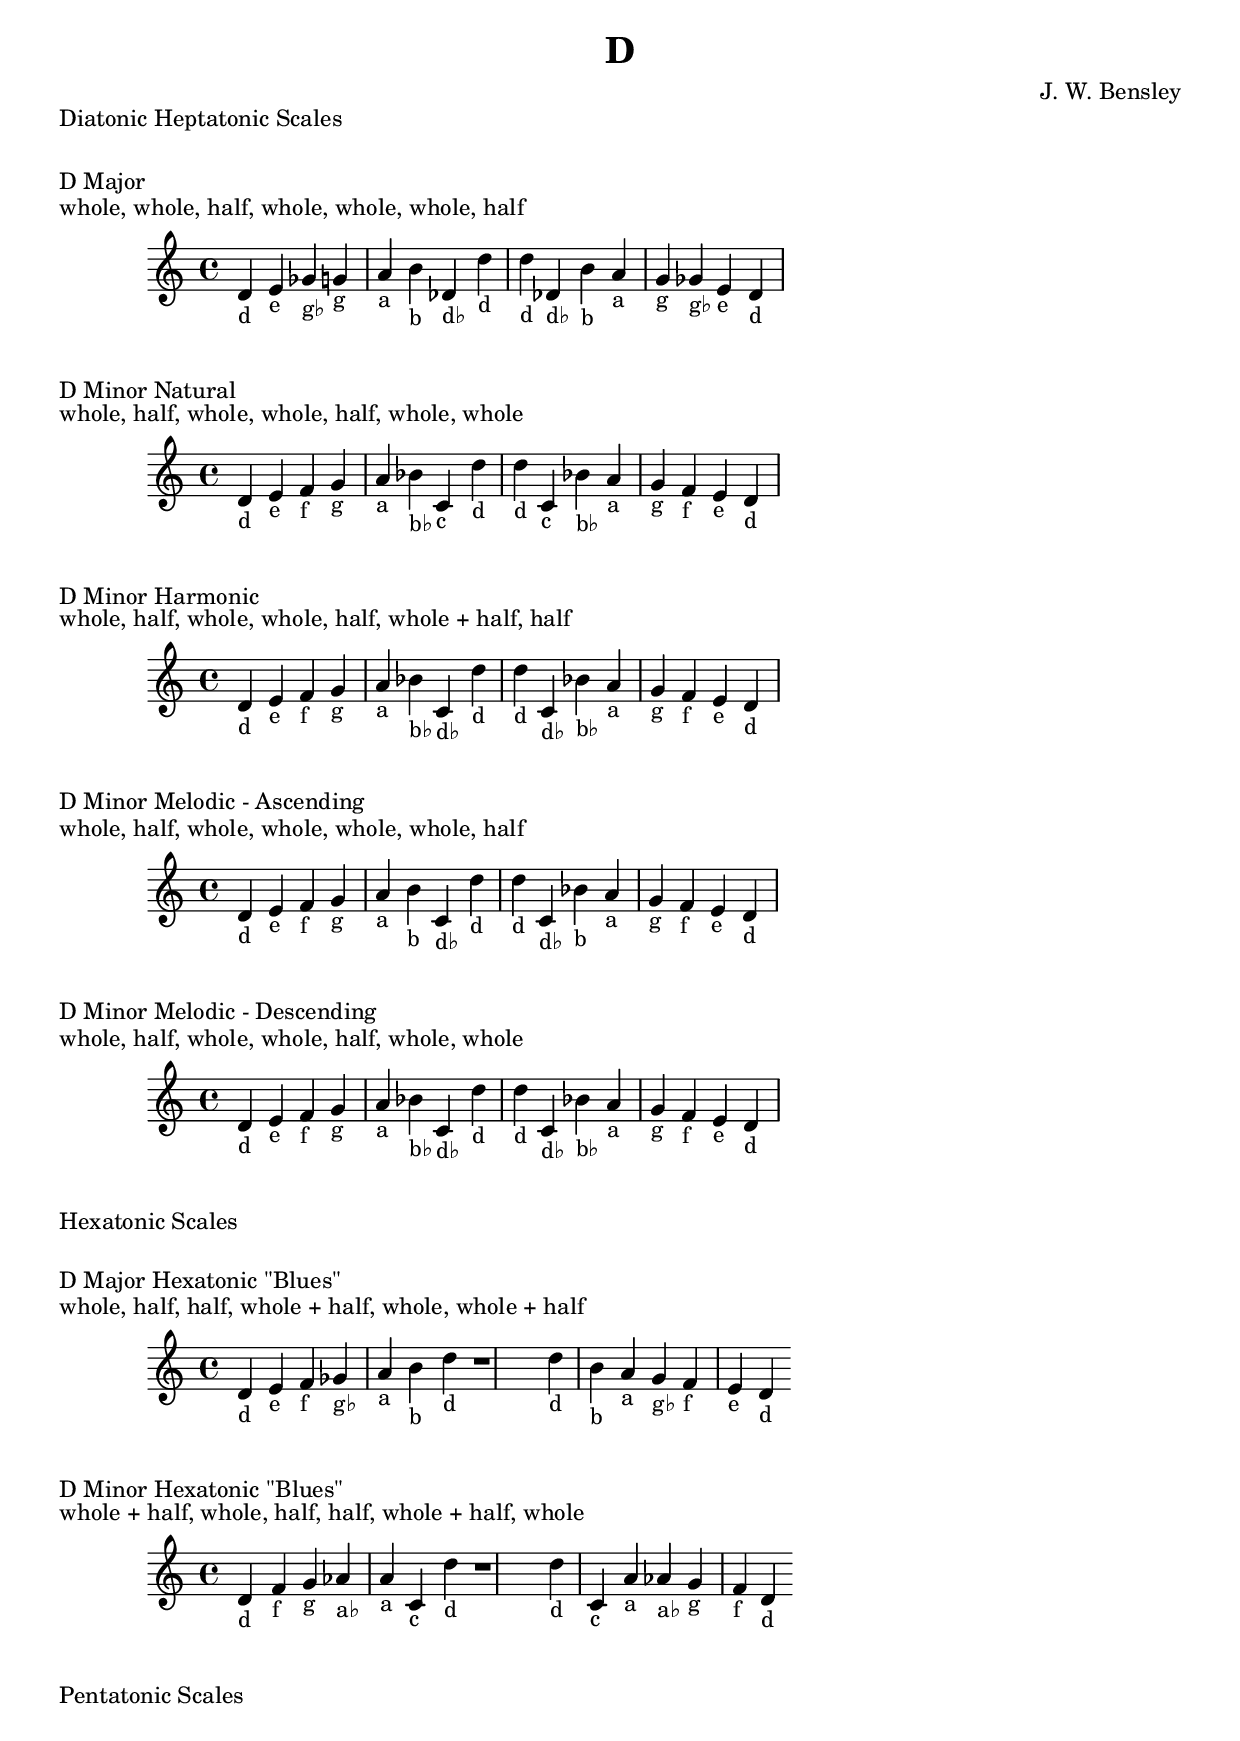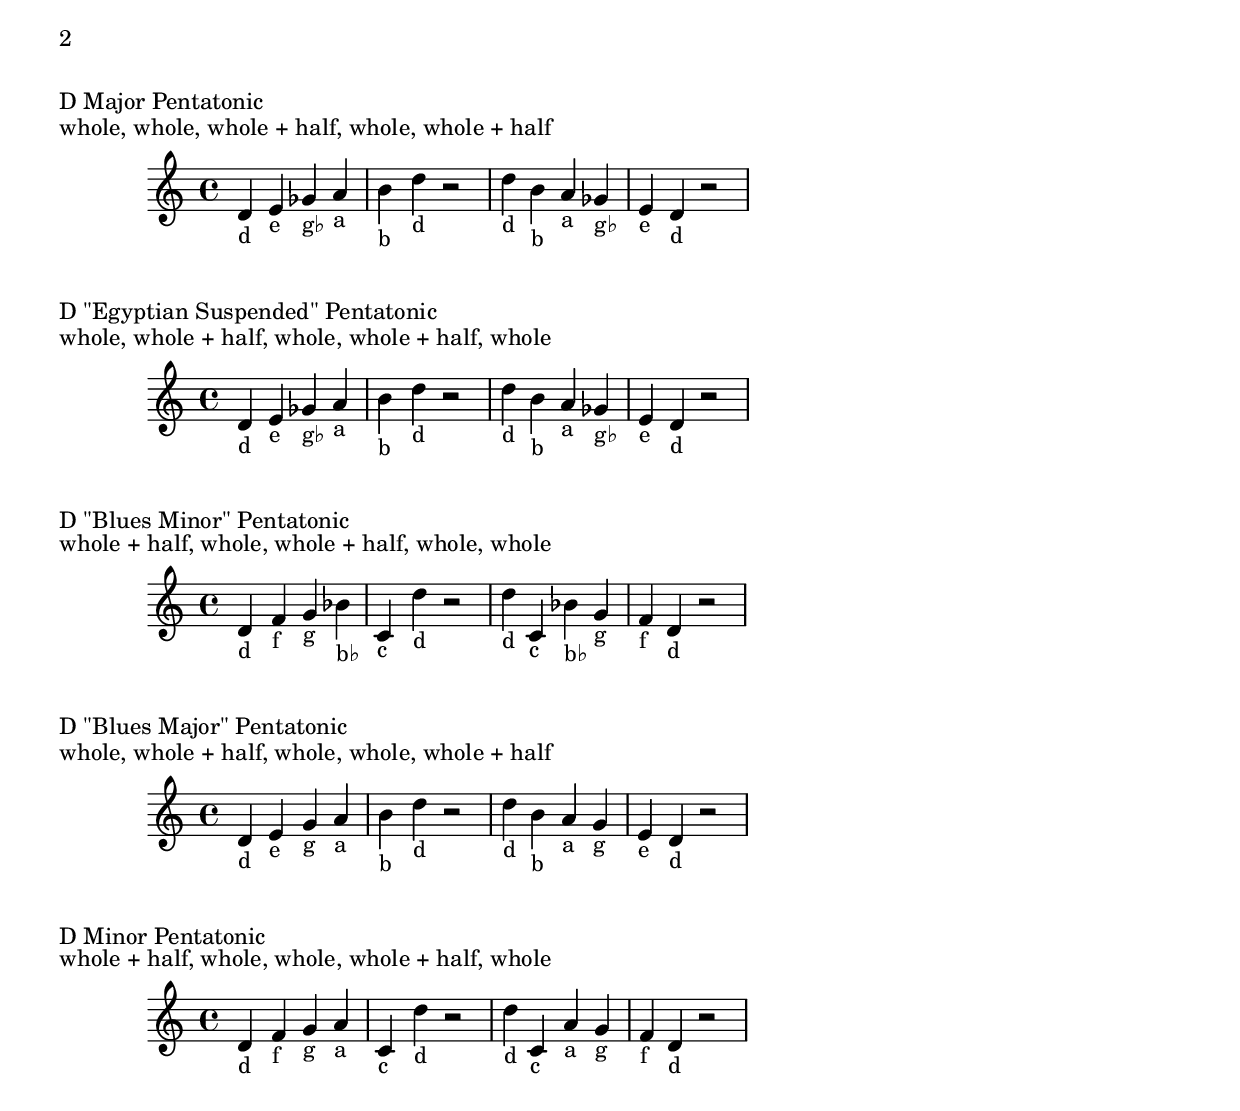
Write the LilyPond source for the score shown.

\version "2.18.2"
\language "english"

\header {
  title = "D"
  composer = "J. W. Bensley"
}\markup { "Diatonic Heptatonic Scales" }
\markup { \vspace #1 }

\markup { "D Major" }
\markup { "whole, whole, half, whole, whole, whole, half" }
\score {
  \new PianoStaff {
    \clef "treble"
    d'4-"d"
    e'-"e"
    gflat'-"g♭"
    g'-"g"
    a'-"a"
    b'-"b"
    dflat'-"d♭"
    d''-"d" |
    d''-"d"
    dflat'-"d♭"
    b'-"b"
    a'-"a"
    g'-"g"
    gflat'-"g♭"
    e'-"e"
    d'4-"d"
  }
}

\markup { "D Minor Natural" }
\markup { "whole, half, whole, whole, half, whole, whole" }
\score {
  \new PianoStaff {
    \clef "treble"
    d'4-"d"
    e'-"e"
    f'-"f"
    g'-"g"
    a'-"a"
    bflat'-"b♭"
    c'-"c"
    d''-"d" |
    d''-"d"
    c'-"c"
    bflat'-"b♭"
    a'-"a"
    g'-"g"
    f'-"f"
    e'-"e"
    d'4-"d"
  }
}


\markup { "D Minor Harmonic" }
\markup { "whole, half, whole, whole, half, whole + half, half" }
\score {
  \new PianoStaff {
    \clef "treble"
    d'4-"d"
    e'-"e"
    f'-"f"
    g'-"g"
    a'-"a"
    bflat'-"b♭"
    c'-"d♭"
    d''-"d" |
    d''-"d"
    c'-"d♭"
    bflat'-"b♭"
    a'-"a"
    g'-"g"
    f'-"f"
    e'-"e"
    d'4-"d"
  }
}

\markup { "D Minor Melodic - Ascending" }
\markup { "whole, half, whole, whole, whole, whole, half" }
\score {
  \new PianoStaff {
    \clef "treble"
    d'4-"d"
    e'-"e"
    f'-"f"
    g'-"g"
    a'-"a"
    b'-"b"
    c'-"d♭"
    d''-"d" |
    d''-"d"
    c'-"d♭"
    bflat'-"b"
    a'-"a"
    g'-"g"
    f'-"f"
    e'-"e"
    d'4-"d"
  }
}

\markup { "D Minor Melodic - Descending" }
\markup { "whole, half, whole, whole, half, whole, whole" }
\score {
  \new PianoStaff {
    \clef "treble"
    d'4-"d"
    e'-"e"
    f'-"f"
    g'-"g"
    a'-"a"
    bflat'-"b♭"
    c'-"d♭"
    d''-"d" |
    d''-"d"
    c'-"d♭"
    bflat'-"b♭"
    a'-"a"
    g'-"g"
    f'-"f"
    e'-"e"
    d'4-"d"
  }
}\markup { "Hexatonic Scales" }
\markup { \vspace #1 }

\markup { "D Major Hexatonic \"Blues\"" }
\markup { "whole, half, half, whole + half, whole, whole + half" }
\score {
  \new PianoStaff {
    \clef "treble"
    d'4-"d"
    e'-"e"
    f'-"f"
    gflat'-"g♭"
    a'-"a"
    b'-"b"
    d''-"d" 
    r1 |
    d''4-"d"
    b'-"b"
    a'-"a"
    g'-"g♭"
    f'-"f"
    e'-"e"
    d'-"d"
  }
}

\markup { "D Minor Hexatonic \"Blues\"" }
\markup { "whole + half, whole, half, half, whole + half, whole" }
\score {
  \new PianoStaff {
    \clef "treble"
    d'4-"d"
    f'-"f"
    g'-"g"
    aflat'-"a♭"
    a'-"a"
    c'-"c"
    d''-"d"
    r1 |
    d''4-"d"
    c'-"c"
    a'-"a"
    aflat'-"a♭"
    g'-"g"
    f'-"f"
    d'-"d"
  }
}\markup { "Pentatonic Scales" }
\markup { \vspace #1 }

\markup { "D Major Pentatonic" }
\markup { "whole, whole, whole + half, whole, whole + half" }
\score {
  \new PianoStaff {
    \clef "treble"
    d'4-"d"
    e'-"e"
    gflat'-"g♭"
    a'-"a"
    b'-"b"
    d''-"d"
    r2 |
    d''4-"d"
    b'-"b"
    a'-"a"
    gflat'-"g♭"
    e'-"e"
    d'-"d"
    r2
  }
}

\markup { "D \"Egyptian Suspended\" Pentatonic" }
\markup { "whole, whole + half, whole, whole + half, whole" }
\score {
  \new PianoStaff {
    \clef "treble"
    d'4-"d"
    e'-"e"
    gflat'-"g♭"
    a'-"a"
    b'-"b"
    d''-"d"
    r2 |
    d''4-"d"
    b'-"b"
    a'-"a"
    gflat'-"g♭"
    e'-"e"
    d'-"d"
    r2
  }
}

\markup { "D \"Blues Minor\" Pentatonic" }
\markup { "whole + half, whole, whole + half, whole, whole" }
\score {
  \new PianoStaff {
    \clef "treble"
    d'4-"d"
    f'-"f"
    g'-"g"
    bflat'-"b♭"
    c'-"c"
    d''4-"d"
    r2 |
    d''4-"d"
    c'-"c"
    bflat'-"b♭"
    g'-"g"
    f'-"f"
    d'-"d"
    r2
  }
}

\markup { "D \"Blues Major\" Pentatonic" }
\markup { "whole, whole + half, whole, whole, whole + half" }
\score {
  \new PianoStaff {
    \clef "treble"
    d'4-"d"
    e'-"e"
    g'-"g"
    a'-"a"
    b'-"b"
    d''-"d"
    r2 |
    d''4-"d"
    b'-"b"
    a'-"a"
    g'-"g"
    e'-"e"
    d'-"d"
    r2
  }
}

\markup { "D Minor Pentatonic" }
\markup { "whole + half, whole, whole, whole + half, whole" }
\score {
  \new PianoStaff {
    \clef "treble"
    d'4-"d"
    f'-"f"
    g'-"g"
    a'-"a"
    c'-"c"
    d''-"d"
    r2 |
    d''4-"d"
    c'-"c"
    a'-"a"
    g'-"g"
    f'-"f"
    d'-"d"
    r2
  }
}